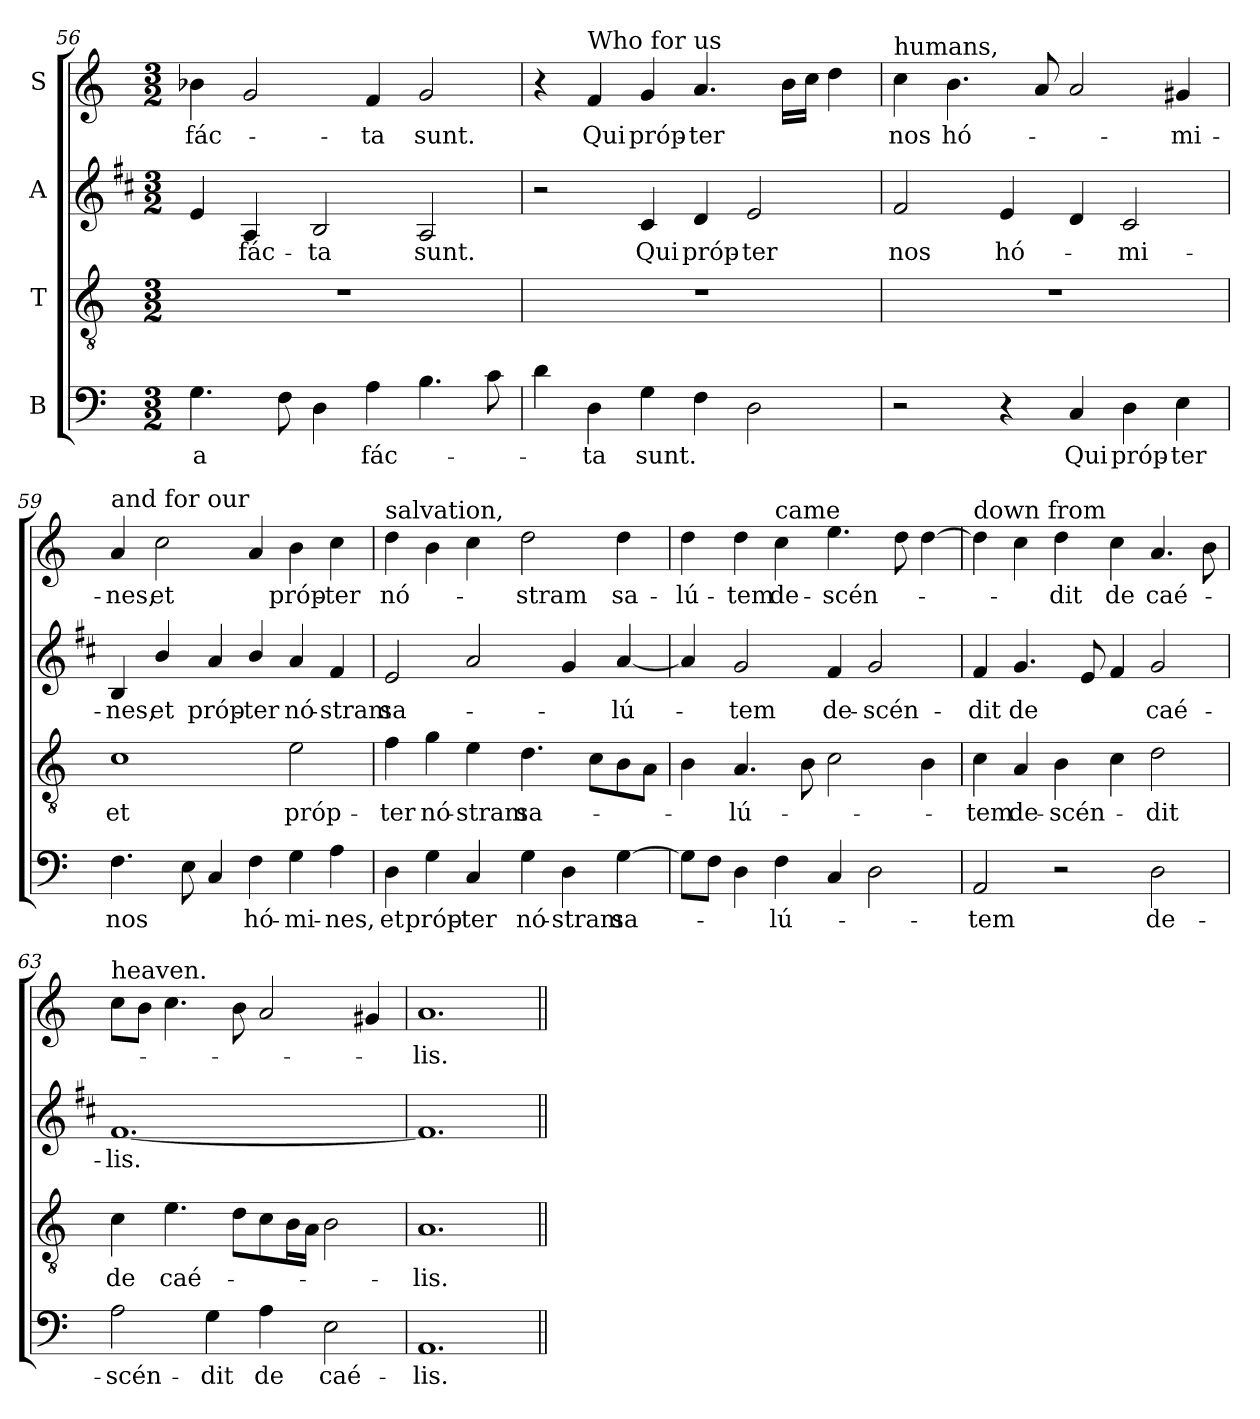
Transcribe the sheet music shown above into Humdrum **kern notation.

**kern	**text	**kern	**text	**kern	**text	**kern	**text
*part4	*part4	*part3	*part3	*part2	*part2	*part1	*part1
*staff4	*staff4	*staff3	*staff3	*staff2	*staff2	*staff1	*staff1
*I"B	*	*I"T	*	*I"A	*	*I"S	*
*clefF4	*	*clefGv2	*	*clefG2	*	*clefG2	*
*	*	*	*	*ITrd1c2	*	*	*
*k[]	*	*k[]	*	*k[]	*	*k[]	*
*C:	*	*C:	*	*C:	*	*C:	*
*M3/2	*	*M3/2	*	*M3/2	*	*M3/2	*
=56	=56	=56	=56	=56	=56	=56	=56
!	!LO:LY:b	!	!	!	!	!	!LO:LY:b
4.G\	-a	1.r	.	4d/	.	4b-\	fác-
!	!	!	!	!	!LO:LY:b	!	!
.	.	.	.	4G/	fác-	2g/	.
8F\	.	.	.	.	.	.	.
!	!	!	!	!	!LO:LY:b	!	!
4D\	.	.	.	2A/	-ta	.	.
!	!LO:LY:b	!	!	!	!	!	!LO:LY:b
4A\	fác-	.	.	.	.	4f/	-ta
!	!	!	!	!	!LO:LY:b	!	!LO:LY:b
4.B\	.	.	.	2G/	sunt.	2g/	sunt.
8c\	.	.	.	.	.	.	.
!!LO:PB:g=z
=57	=57	=57	=57	=57	=57	=57	=57
4d\	.	1.r	.	2r	.	4r	.
!	!	!	!	!	!	!LO:TX:a:t=Who for us	!
!	!LO:LY:b	!	!	!	!	!	!LO:LY:b
4D\	-ta	.	.	.	.	4f/	Qui
!	!LO:LY:b	!	!	!	!LO:LY:b	!	!LO:LY:b
4G\	sunt.	.	.	4B/	Qui	4g/	próp-
!	!	!	!	!	!LO:LY:b	!	!LO:LY:b
4F\	.	.	.	4c/	próp-	4.a/	-ter
!	!	!	!	!	!LO:LY:b	!	!
2D\	.	.	.	2d/	-ter	.	.
.	.	.	.	.	.	16b\LL	.
.	.	.	.	.	.	16cc\JJ	.
.	.	.	.	.	.	4dd\	.
=58	=58	=58	=58	=58	=58	=58	=58
!	!	!	!	!	!	!LO:TX:a:t=humans,	!
!	!	!	!	!	!LO:LY:b	!	!LO:LY:b
2r	.	1.r	.	2e/	nos	4cc\	nos
!	!	!	!	!	!	!	!LO:LY:b
.	.	.	.	.	.	4.b\	hó-
!	!	!	!	!	!LO:LY:b	!	!
4r	.	.	.	4d/	hó-	.	.
.	.	.	.	.	.	8a/	.
!	!LO:LY:b	!	!	!	!	!	!
4C/	Qui	.	.	4c/	.	2a/	.
!	!LO:LY:b	!	!	!	!LO:LY:b	!	!
4D\	próp-	.	.	2B/	-mi-	.	.
!	!LO:LY:b	!	!	!	!	!	!LO:LY:b
4E\	-ter	.	.	.	.	4g#/	-mi-
=59	=59	=59	=59	=59	=59	=59	=59
!	!	!	!	!	!	!LO:TX:a:t=and for our	!
!	!LO:LY:b	!	!LO:LY:b	!	!LO:LY:b	!	!LO:LY:b
4.F\	nos	1c	et	4A/	-nes,	4a/	-nes,
!	!	!	!	!	!LO:LY:b	!	!LO:LY:b
.	.	.	.	4a/	et	2cc\	et
8E\	.	.	.	.	.	.	.
!	!	!	!	!	!LO:LY:b	!	!
4C/	.	.	.	4g/	próp-	.	.
!	!LO:LY:b	!	!	!	!LO:LY:b	!	!
4F\	hó-	.	.	4a/	-ter	4a/	.
!	!LO:LY:b	!	!LO:LY:b	!	!LO:LY:b	!	!LO:LY:b
4G\	-mi-	2e\	próp-	4g/	nó-	4b\	próp-
!	!LO:LY:b	!	!	!	!LO:LY:b	!	!LO:LY:b
4A\	-nes,	.	.	4e/	-stram	4cc\	-ter
=60	=60	=60	=60	=60	=60	=60	=60
!	!	!	!	!	!	!LO:TX:a:t=salvation,	!
!	!LO:LY:b	!	!LO:LY:b	!	!LO:LY:b	!	!LO:LY:b
4D\	et	4f\	-ter	2d/	sa-	4dd\	nó-
!	!LO:LY:b	!	!LO:LY:b	!	!	!	!
4G\	próp-	4g\	nó-	.	.	4b\	.
!	!LO:LY:b	!	!LO:LY:b	!	!	!	!
4C/	-ter	4e\	-stram	2g/	.	4cc\	.
!	!LO:LY:b	!	!LO:LY:b	!	!	!	!LO:LY:b
4G\	nó-	4.d\	sa-	.	.	2dd\	-stram
!	!LO:LY:b	!	!	!	!	!	!
4D\	-stram	.	.	4f/	.	.	.
.	.	8c\L	.	.	.	.	.
!	!LO:LY:b	!	!	!	!LO:LY:b	!	!LO:LY:b
[4G\	sa-	8B\	.	[4g/	-lú-	4dd\	sa-
.	.	8A\J	.	.	.	.	.
!!LO:LB:g=z
=61	=61	=61	=61	=61	=61	=61	=61
!	!	!	!	!	!	!	!LO:LY:b
8G\L]	.	4B\	.	4g/]	.	4dd\	-lú-
8F\J	.	.	.	.	.	.	.
!	!	!	!LO:LY:b	!	!LO:LY:b	!	!LO:LY:b
4D\	.	4.A/	-lú-	2f/	-tem	4dd\	-tem
!	!	!	!	!	!	!LO:TX:a:t=came	!
!	!LO:LY:b	!	!	!	!	!	!LO:LY:b
4F\	-lú-	.	.	.	.	4cc\	de-
.	.	8B\	.	.	.	.	.
!	!	!	!	!	!LO:LY:b	!	!LO:LY:b
4C/	.	2c\	.	4e/	de-	4.ee\	-scén-
!	!	!	!	!	!LO:LY:b	!	!
2D\	.	.	.	2f/	-scén-	.	.
.	.	.	.	.	.	8dd\	.
.	.	4B\	.	.	.	[4dd\	.
=62	=62	=62	=62	=62	=62	=62	=62
!	!	!	!	!	!	!LO:TX:a:t=down from	!
!	!LO:LY:b	!	!LO:LY:b	!	!LO:LY:b	!	!
2AA/	-tem	4c\	-tem	4e/	-dit	4dd\]	.
!	!	!	!LO:LY:b	!	!LO:LY:b	!	!
.	.	4A/	de-	4.f/	de	4cc\	.
!	!	!	!LO:LY:b	!	!	!	!LO:LY:b
2r	.	4B\	-scén-	.	.	4dd\	-dit
.	.	.	.	8d/	.	.	.
!	!	!	!	!	!	!	!LO:LY:b
.	.	4c\	.	4e/	.	4cc\	de
!	!LO:LY:b	!	!LO:LY:b	!	!LO:LY:b	!	!LO:LY:b
2D\	de-	2d\	-dit	2f/	caé-	4.a/	caé-
.	.	.	.	.	.	8b\	.
=63	=63	=63	=63	=63	=63	=63	=63
!	!	!	!	!	!	!LO:TX:a:t=heaven.	!
!	!LO:LY:b	!	!LO:LY:b	!	!LO:LY:b	!	!
2A\	-scén-	4c\	de	[1.e	-lis.	8cc\L	.
.	.	.	.	.	.	8b\J	.
!	!	!	!LO:LY:b	!	!	!	!
.	.	4.e\	caé-	.	.	4.cc\	.
!	!LO:LY:b	!	!	!	!	!	!
4G\	-dit	.	.	.	.	.	.
.	.	8d\L	.	.	.	8b\	.
!	!LO:LY:b	!	!	!	!	!	!
4A\	de	8c\	.	.	.	2a/	.
.	.	16B\L	.	.	.	.	.
.	.	16A\JJ	.	.	.	.	.
!	!LO:LY:b	!	!	!	!	!	!
2E\	caé-	2B\	.	.	.	.	.
.	.	.	.	.	.	4g#/	.
=64	=64	=64	=64	=64	=64	=64	=64
!	!LO:LY:b	!	!LO:LY:b	!	!	!	!LO:LY:b
1.AA	-lis.	1.A	-lis.	1.e]	.	1.a	-lis.
=||	=||	=||	=||	=||	=||	=||	=||
*-	*-	*-	*-	*-	*-	*-	*-
